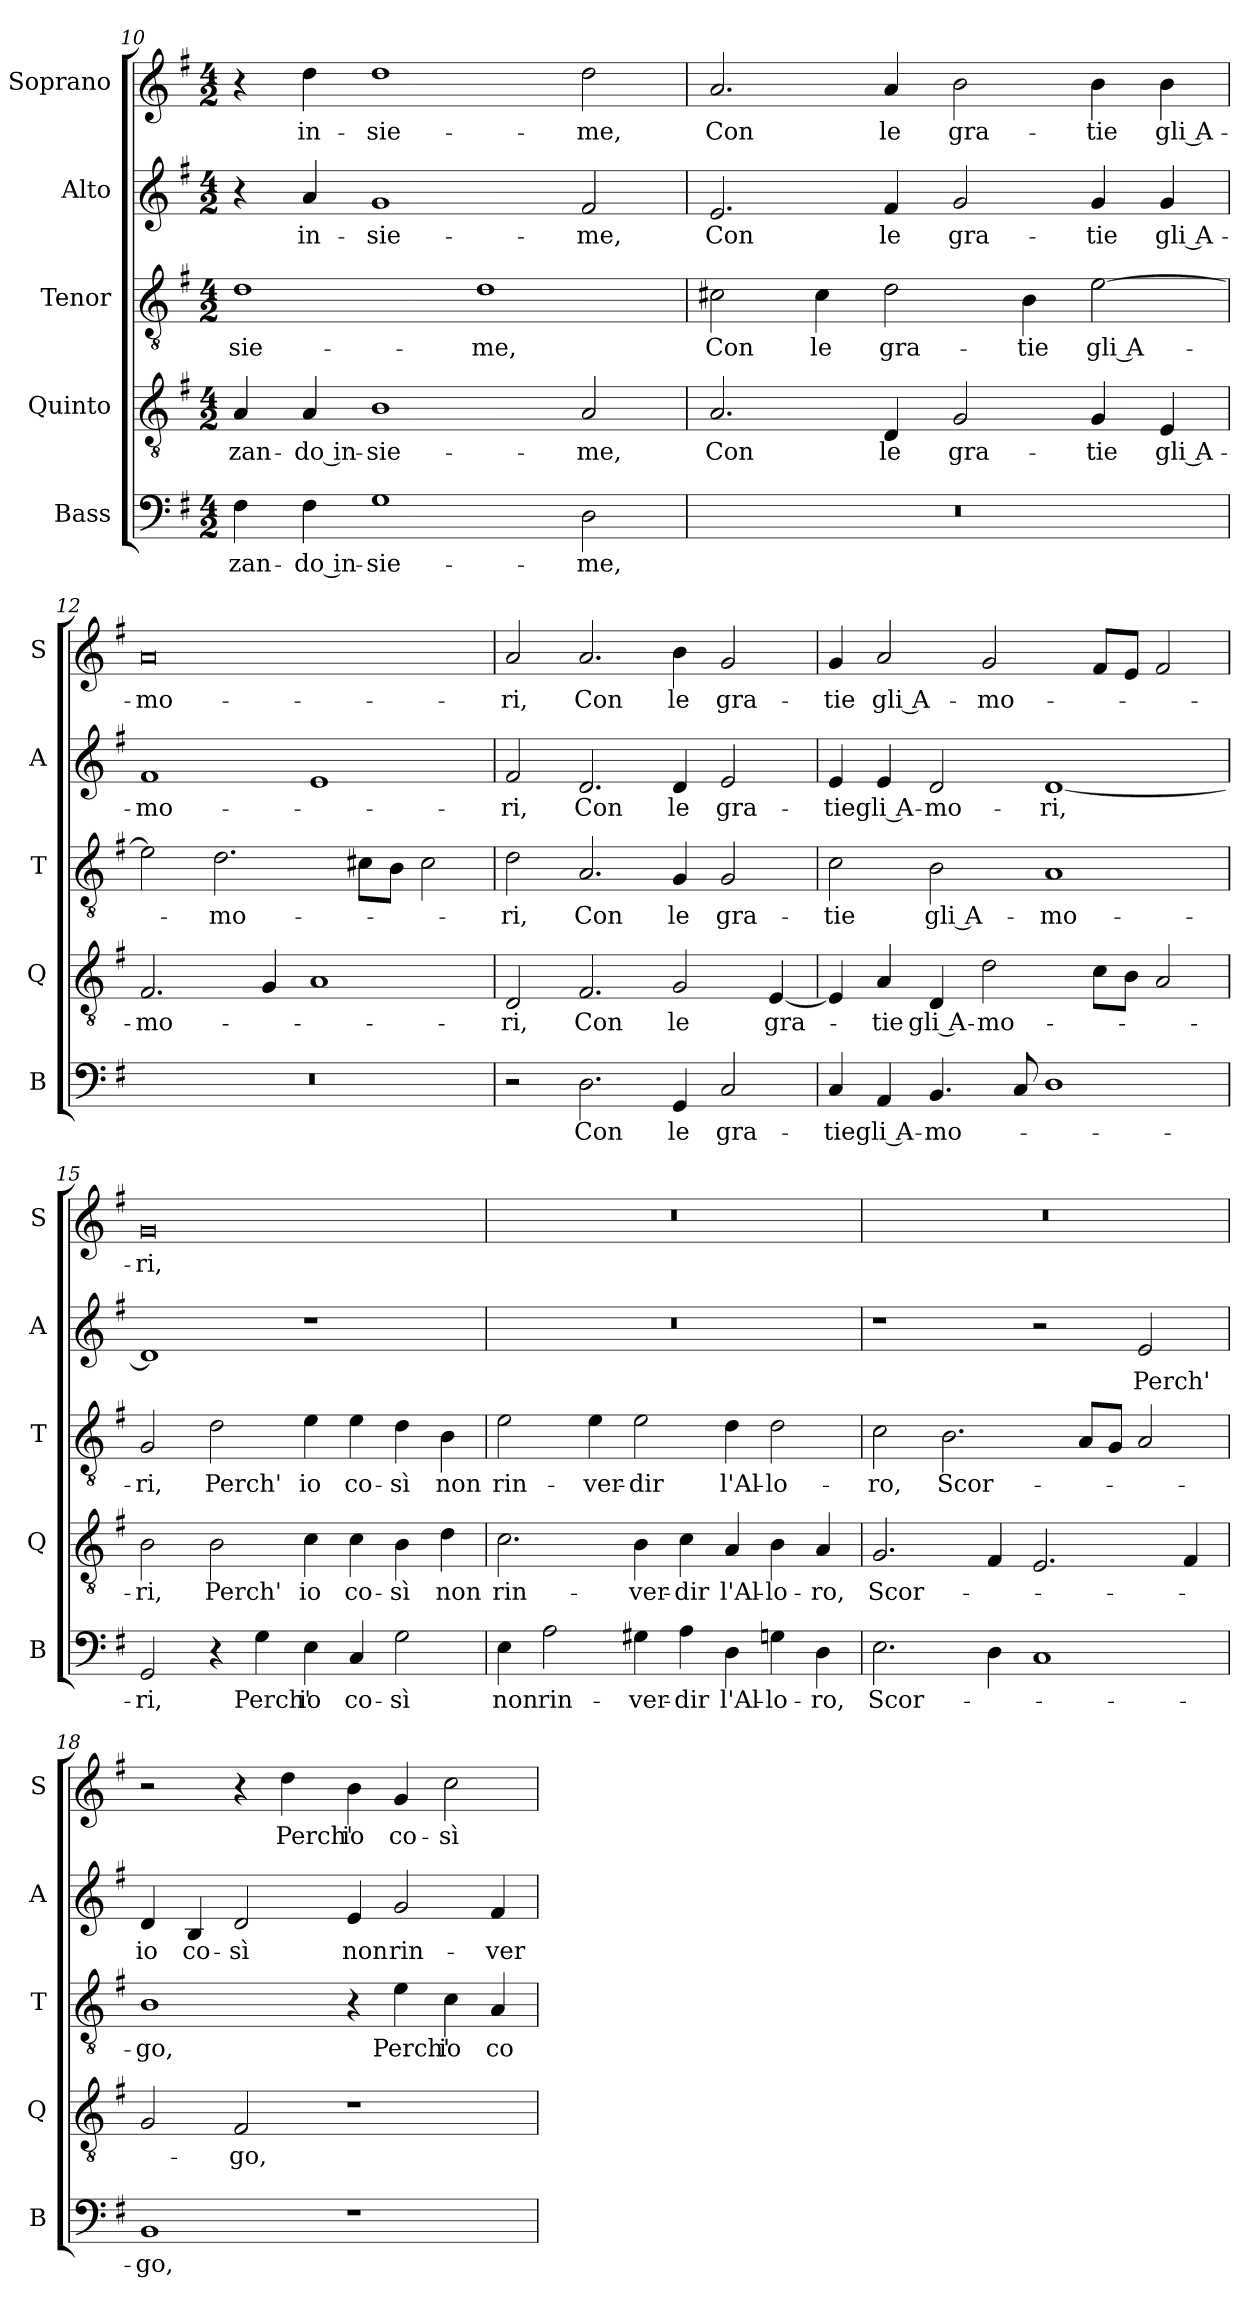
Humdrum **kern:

**kern	**text	**kern	**text	**kern	**text	**kern	**text	**kern	**text
*part5	*part5	*part4	*part4	*part3	*part3	*part2	*part2	*part1	*part1
*staff5	*staff5	*staff4	*staff4	*staff3	*staff3	*staff2	*staff2	*staff1	*staff1
*I"Bass	*	*I"Quinto	*	*I"Tenor	*	*I"Alto	*	*I"Soprano	*
*I'B	*	*I'Q	*	*I'T	*	*I'A	*	*I'S	*
*clefF4	*	*clefGv2	*	*clefGv2	*	*clefG2	*	*clefG2	*
*k[f#]	*	*k[f#]	*	*k[f#]	*	*k[f#]	*	*k[f#]	*
*G:	*	*G:	*	*G:	*	*G:	*	*G:	*
*M4/2	*	*M4/2	*	*M4/2	*	*M4/2	*	*M4/2	*
=10	=10	=10	=10	=10	=10	=10	=10	=10	=10
!	!LO:LY:b	!	!LO:LY:b	!	!LO:LY:b	!	!	!	!
4F#\	-zan-	4A/	-zan-	1d	-sie-	4r	.	4r	.
!	!LO:LY:b	!	!LO:LY:b	!	!	!	!LO:LY:b	!	!LO:LY:b
4F#\	-do in-	4A/	-do in-	.	.	4a/	in-	4dd\	in-
!	!LO:LY:b	!	!LO:LY:b	!	!	!	!LO:LY:b	!	!LO:LY:b
1G	-sie-	1B	-sie-	.	.	1g	-sie-	1dd	-sie-
!	!	!	!	!	!LO:LY:b	!	!	!	!
.	.	.	.	1d	-me,	.	.	.	.
!	!LO:LY:b	!	!LO:LY:b	!	!	!	!LO:LY:b	!	!LO:LY:b
2D\	-me,	2A/	-me,	.	.	2f#/	-me,	2dd\	-me,
!!LO:LB:g=z
=11	=11	=11	=11	=11	=11	=11	=11	=11	=11
!	!	!	!LO:LY:b	!	!LO:LY:b	!	!LO:LY:b	!	!LO:LY:b
0r	.	2.A/	Con	2c#X\	Con	2.e/	Con	2.a/	Con
!	!	!	!	!	!LO:LY:b	!	!	!	!
.	.	.	.	4c#\	le	.	.	.	.
!	!	!	!LO:LY:b	!	!LO:LY:b	!	!LO:LY:b	!	!LO:LY:b
.	.	4D/	le	2d\	gra-	4f#/	le	4a/	le
!	!	!	!LO:LY:b	!	!	!	!LO:LY:b	!	!LO:LY:b
.	.	2G/	gra-	.	.	2g/	gra-	2b\	gra-
!	!	!	!	!	!LO:LY:b	!	!	!	!
.	.	.	.	4B\	-tie	.	.	.	.
!	!	!	!LO:LY:b	!	!LO:LY:b	!	!LO:LY:b	!	!LO:LY:b
.	.	4G/	-tie	[2e\	gli A-	4g/	-tie	4b\	-tie
!	!	!	!LO:LY:b	!	!	!	!LO:LY:b	!	!LO:LY:b
.	.	4E/	gli A-	.	.	4g/	gli A-	4b\	gli A-
=12	=12	=12	=12	=12	=12	=12	=12	=12	=12
!	!	!	!LO:LY:b	!	!	!	!LO:LY:b	!	!LO:LY:b
0r	.	2.F#/	-mo-	2e\]	.	1f#	-mo-	0a	-mo-
!	!	!	!	!	!LO:LY:b	!	!	!	!
.	.	.	.	2.d\	-mo-	.	.	.	.
.	.	4G/	.	.	.	.	.	.	.
.	.	1A	.	.	.	1e	.	.	.
.	.	.	.	8c#X\L	.	.	.	.	.
.	.	.	.	8B\J	.	.	.	.	.
.	.	.	.	2c#\	.	.	.	.	.
=13	=13	=13	=13	=13	=13	=13	=13	=13	=13
!	!	!	!LO:LY:b	!	!LO:LY:b	!	!LO:LY:b	!	!LO:LY:b
2r	.	2D/	-ri,	2d\	-ri,	2f#/	-ri,	2a/	-ri,
!	!LO:LY:b	!	!LO:LY:b	!	!LO:LY:b	!	!LO:LY:b	!	!LO:LY:b
2.D\	Con	2.F#/	Con	2.A/	Con	2.d/	Con	2.a/	Con
!	!LO:LY:b	!	!LO:LY:b	!	!LO:LY:b	!	!LO:LY:b	!	!LO:LY:b
4GG/	le	2G/	le	4G/	le	4d/	le	4b\	le
!	!LO:LY:b	!	!	!	!LO:LY:b	!	!LO:LY:b	!	!LO:LY:b
2C/	gra-	.	.	2G/	gra-	2e/	gra-	2g/	gra-
!	!	!	!LO:LY:b	!	!	!	!	!	!
.	.	[4E/	gra-	.	.	.	.	.	.
!!LO:LB:g=z
=14	=14	=14	=14	=14	=14	=14	=14	=14	=14
!	!LO:LY:b	!	!	!	!LO:LY:b	!	!LO:LY:b	!	!LO:LY:b
4C/	-tie	4E/]	.	2c\	-tie	4e/	-tie	4g/	-tie
!	!LO:LY:b	!	!LO:LY:b	!	!	!	!LO:LY:b	!	!LO:LY:b
4AA/	gli A-	4A/	-tie	.	.	4e/	gli A-	2a/	gli A-
!	!LO:LY:b	!	!LO:LY:b	!	!LO:LY:b	!	!LO:LY:b	!	!
4.BB/	-mo-	4D/	gli A-	2B\	gli A-	2d/	-mo-	.	.
!	!	!	!LO:LY:b	!	!	!	!	!	!LO:LY:b
.	.	2d\	-mo-	.	.	.	.	2g/	-mo-
8C/	.	.	.	.	.	.	.	.	.
!	!	!	!	!	!LO:LY:b	!	!LO:LY:b	!	!
1D	.	.	.	1A	-mo-	[1d	-ri,	.	.
.	.	8c\L	.	.	.	.	.	8f#/L	.
.	.	8B\J	.	.	.	.	.	8e/J	.
.	.	2A/	.	.	.	.	.	2f#/	.
=15	=15	=15	=15	=15	=15	=15	=15	=15	=15
!	!LO:LY:b	!	!LO:LY:b	!	!LO:LY:b	!	!	!	!LO:LY:b
2GG/	-ri,	2B\	-ri,	2G/	-ri,	1d]	.	0g	-ri,
!	!	!	!LO:LY:b	!	!LO:LY:b	!	!	!	!
4r	.	2B\	Perch'	2d\	Perch'	.	.	.	.
!	!LO:LY:b	!	!	!	!	!	!	!	!
4G\	Perch'	.	.	.	.	.	.	.	.
!	!LO:LY:b	!	!LO:LY:b	!	!LO:LY:b	!	!	!	!
4E\	io	4c\	io	4e\	io	1r	.	.	.
!	!LO:LY:b	!	!LO:LY:b	!	!LO:LY:b	!	!	!	!
4C/	co-	4c\	co-	4e\	co-	.	.	.	.
!	!LO:LY:b	!	!LO:LY:b	!	!LO:LY:b	!	!	!	!
2G\	-sì	4B\	-sì	4d\	-sì	.	.	.	.
!	!	!	!LO:LY:b	!	!LO:LY:b	!	!	!	!
.	.	4d\	non	4B\	non	.	.	.	.
=16	=16	=16	=16	=16	=16	=16	=16	=16	=16
!	!LO:LY:b	!	!LO:LY:b	!	!LO:LY:b	!	!	!	!
4E\	non	2.c\	rin-	2e\	rin-	0r	.	0r	.
!	!LO:LY:b	!	!	!	!	!	!	!	!
2A\	rin-	.	.	.	.	.	.	.	.
!	!	!	!	!	!LO:LY:b	!	!	!	!
.	.	.	.	4e\	-ver-	.	.	.	.
!	!LO:LY:b	!	!LO:LY:b	!	!LO:LY:b	!	!	!	!
4G#X\	-ver-	4B\	-ver-	2e\	-dir	.	.	.	.
!	!LO:LY:b	!	!LO:LY:b	!	!	!	!	!	!
4A\	-dir	4c\	-dir	.	.	.	.	.	.
!	!LO:LY:b	!	!LO:LY:b	!	!LO:LY:b	!	!	!	!
4D\	l'Al-	4A/	l'Al-	4d\	l'Al-	.	.	.	.
!	!LO:LY:b	!	!LO:LY:b	!	!LO:LY:b	!	!	!	!
4Gn\	-lo-	4B\	-lo-	2d\	-lo-	.	.	.	.
!	!LO:LY:b	!	!LO:LY:b	!	!	!	!	!	!
4D\	-ro,	4A/	-ro,	.	.	.	.	.	.
!!LO:PB:g=z
=17	=17	=17	=17	=17	=17	=17	=17	=17	=17
!	!LO:LY:b	!	!LO:LY:b	!	!LO:LY:b	!	!	!	!
2.E\	Scor-	2.G/	Scor-	2c\	-ro,	1r	.	0r	.
!	!	!	!	!	!LO:LY:b	!	!	!	!
.	.	.	.	2.B\	Scor-	.	.	.	.
4D\	.	4F#/	.	.	.	.	.	.	.
1C	.	2.E/	.	.	.	2r	.	.	.
.	.	.	.	8A/L	.	.	.	.	.
.	.	.	.	8G/J	.	.	.	.	.
!	!	!	!	!	!	!	!LO:LY:b	!	!
.	.	.	.	2A/	.	2e/	Perch'	.	.
.	.	4F#/	.	.	.	.	.	.	.
=18	=18	=18	=18	=18	=18	=18	=18	=18	=18
!	!LO:LY:b	!	!	!	!LO:LY:b	!	!LO:LY:b	!	!
1BB	-go,	2G/	.	1B	-go,	4d/	io	2r	.
!	!	!	!	!	!	!	!LO:LY:b	!	!
.	.	.	.	.	.	4B/	co-	.	.
!	!	!	!LO:LY:b	!	!	!	!LO:LY:b	!	!
.	.	2F#/	-go,	.	.	2d/	-sì	4r	.
!	!	!	!	!	!	!	!	!	!LO:LY:b
.	.	.	.	.	.	.	.	4dd\	Perch'
!	!	!	!	!	!	!	!LO:LY:b	!	!LO:LY:b
1r	.	1r	.	4r	.	4e/	non	4b\	io
!	!	!	!	!	!LO:LY:b	!	!LO:LY:b	!	!LO:LY:b
.	.	.	.	4e\	Perch'	2g/	rin-	4g/	co-
!	!	!	!	!	!LO:LY:b	!	!	!	!LO:LY:b
.	.	.	.	4c\	io	.	.	2cc\	-sì
!	!	!	!	!	!LO:LY:b	!	!LO:LY:b	!	!
.	.	.	.	4A/	co-	4f#/	-ver-	.	.
=	=	=	=	=	=	=	=	=	=
*-	*-	*-	*-	*-	*-	*-	*-	*-	*-
